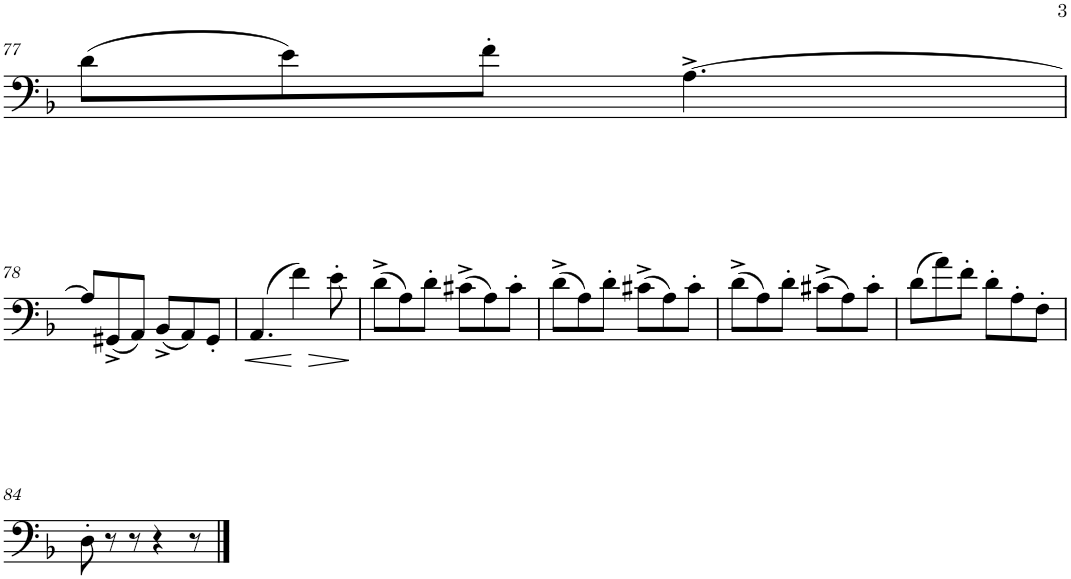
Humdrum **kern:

**kern	**dynam
*part1	*part1
*staff1	*staff1
*I"Trombone	*
*I'Tbn.	*
!!LO:PB:g=z
*clefF4	*
*k[b-]	*
*M6/8	*
=77	=77
(8d\L	.
8e\)	.
8f'\J	.
[4.A^\	.
!!LO:LB:g=z
=78	=78
8A/L]	.
(8GG#X^/	.
8AA/J)	.
(8BB-^/L	.
8AA/)	.
8GG#'/J	.
=79	=79
!	!LO:HP:b
(4.AA/	<
!	!LO:HP:n=1:b
4f\)	[ >
8e'\	.
.	]
=80	=80
(8d^\L	.
8A\)	.
8d'\J	.
(8c#X^\L	.
8A\)	.
8c#'\J	.
=81	=81
(8d^\L	.
8A\)	.
8d'\J	.
(8c#X^\L	.
8A\)	.
8c#'\J	.
=82	=82
(8d^\L	.
8A\)	.
8d'\J	.
(8c#X^\L	.
8A\)	.
8c#'\J	.
=83	=83
(8d\L	.
8a\)	.
8f'\J	.
8d'\L	.
8A'\	.
8F'\J	.
!!LO:LB:g=z
=84	=84
8D'\	.
8r	.
8r	.
4r	.
8r	.
==	==
*-	*-
